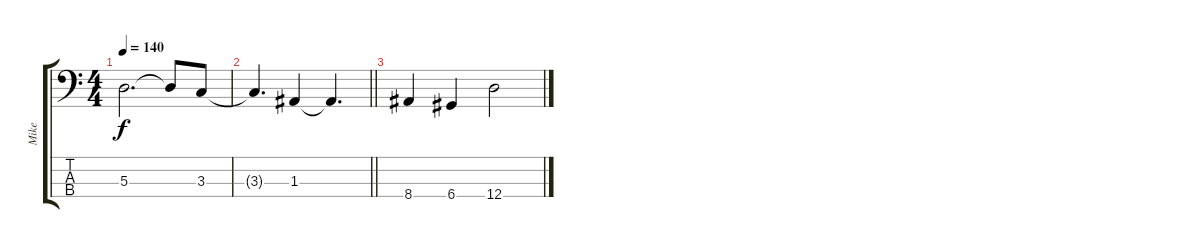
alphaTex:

\track ("Mike" "Mike") {instrument electricbasspick}
\staff {score tabs}
\tuning (G2 D2 A1 D1) {hide}
\ts (4 4)
\tempo 140
\clef f4
\ks c
5.3.2{d dy f} 5.3{t}.8 3.3.8 |
\barLineRight lightlight
3.3{t}.4{d} 1.3.4 1.3{t}.4{d} |
8.4.4 6.4.4 12.4.2
